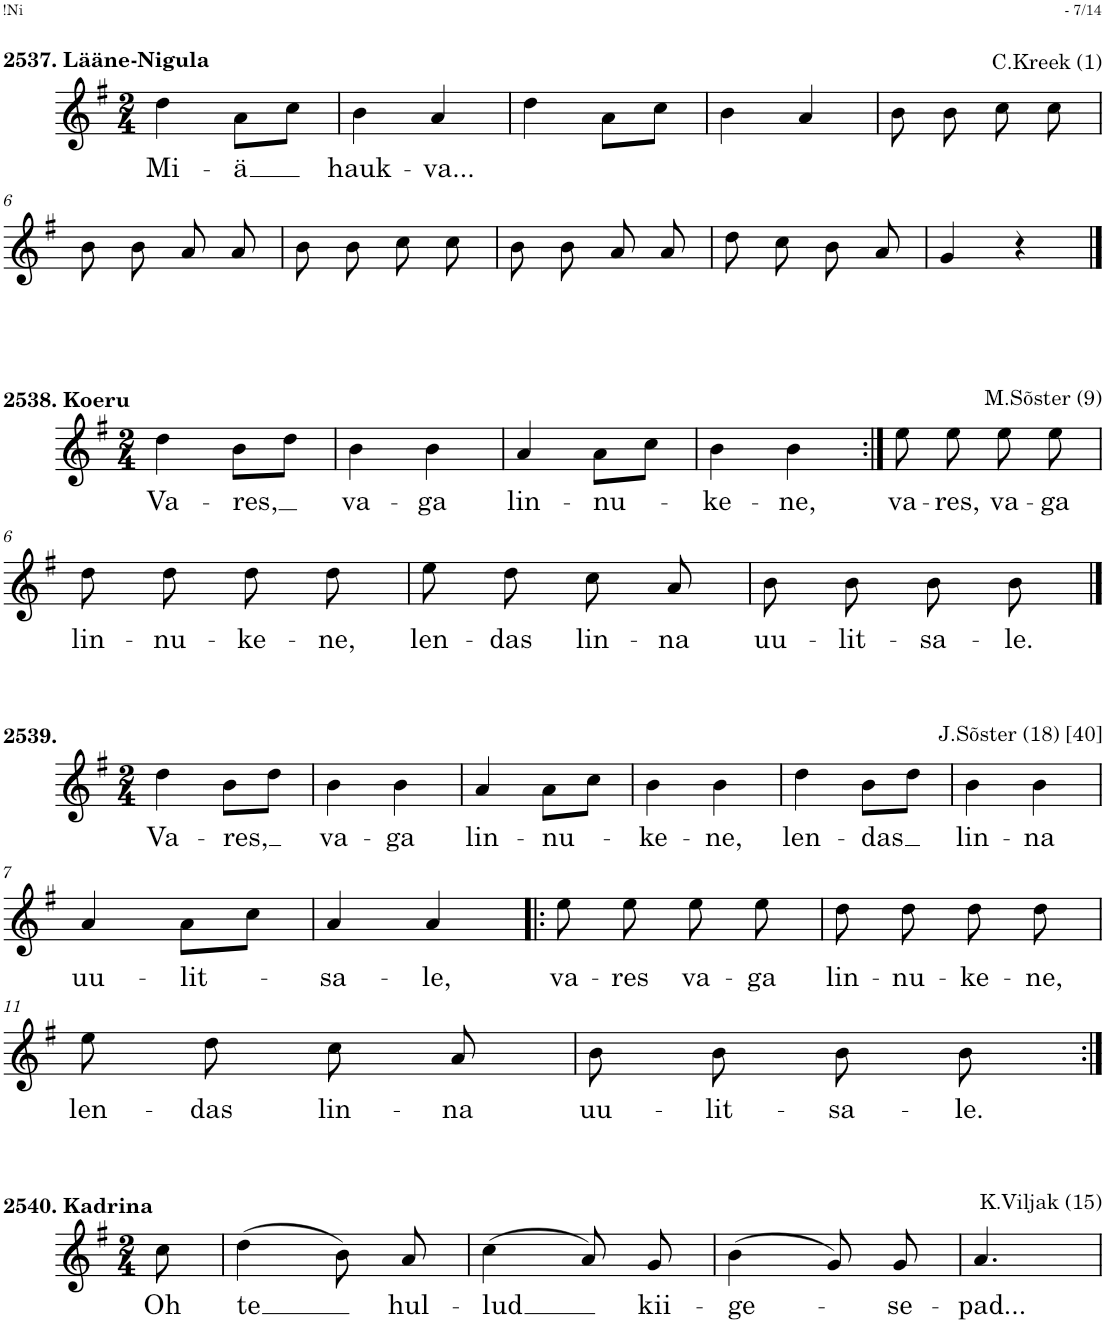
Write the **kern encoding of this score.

**kern	**text
*part1	*part1
*staff1	*staff1
*I"Piano	*
*I'Pno.	*
!!LO:PB:g=z
*clefG2	*
*k[f#]	*
*M2/4	*
=1	=1
!	!LO:LY:b
4dd\	Mi-
!	!LO:LY:b
8a\L	-ä
8cc\J	.
=2	=2
!	!LO:LY:b
4b\	hauk-
!	!LO:LY:b
4a/	-va...
=3	=3
4dd\	.
8a\L	.
8cc\J	.
=4	=4
4b\	.
4a/	.
=5	=5
8b\	.
8b\	.
8cc\	.
8cc\	.
!!LO:LB:g=z
=6	=6
8b\	.
8b\	.
8a/	.
8a/	.
=7	=7
8b\	.
8b\	.
8cc\	.
8cc\	.
=8	=8
8b\	.
8b\	.
8a/	.
8a/	.
=9	=9
8dd\	.
8cc\	.
8b\	.
8a/	.
=10	=10
4g/	.
4r	.
!!LO:LB:g=z
==1	==1
*k[f#]	*
*M2/4	*
!	!LO:LY:b
4dd\	Va-
!	!LO:LY:b
8b\L	-res,
8dd\J	.
=2	=2
!	!LO:LY:b
4b\	va-
!	!LO:LY:b
4b\	-ga
=3	=3
!	!LO:LY:b
4a/	lin-
!	!LO:LY:b
8a\L	-nu-
8cc\J	.
=4	=4
!	!LO:LY:b
4b\	-ke-
!	!LO:LY:b
4b\	-ne,
=5:|!	=5:|!
!	!LO:LY:b
8ee\	va-
!	!LO:LY:b
8ee\	-res,
!	!LO:LY:b
8ee\	va-
!	!LO:LY:b
8ee\	-ga
!!LO:LB:g=z
=6	=6
!	!LO:LY:b
8dd\	lin-
!	!LO:LY:b
8dd\	-nu-
!	!LO:LY:b
8dd\	-ke-
!	!LO:LY:b
8dd\	-ne,
=7	=7
!	!LO:LY:b
8ee\	len-
!	!LO:LY:b
8dd\	-das
!	!LO:LY:b
8cc\	lin-
!	!LO:LY:b
8a/	-na
=8	=8
!	!LO:LY:b
8b\	uu-
!	!LO:LY:b
8b\	-lit-
!	!LO:LY:b
8b\	-sa-
!	!LO:LY:b
8b\	-le.
!!LO:LB:g=z
==1	==1
*k[f#]	*
*M2/4	*
!	!LO:LY:b
4dd\	Va-
!	!LO:LY:b
8b\L	-res,
8dd\J	.
=2	=2
!	!LO:LY:b
4b\	va-
!	!LO:LY:b
4b\	-ga
=3	=3
!	!LO:LY:b
4a/	lin-
!	!LO:LY:b
8a\L	-nu-
8cc\J	.
=4	=4
!	!LO:LY:b
4b\	-ke-
!	!LO:LY:b
4b\	-ne,
=5	=5
!	!LO:LY:b
4dd\	len-
!	!LO:LY:b
8b\L	-das
8dd\J	.
=6	=6
!	!LO:LY:b
4b\	lin-
!	!LO:LY:b
4b\	-na
!!LO:LB:g=z
=7	=7
!	!LO:LY:b
4a/	uu-
!	!LO:LY:b
8a\L	-lit-
8cc\J	.
=8	=8
!	!LO:LY:b
4a/	-sa-
!	!LO:LY:b
4a/	-le,
=9!|:	=9!|:
!	!LO:LY:b
8ee\	va-
!	!LO:LY:b
8ee\	-res
!	!LO:LY:b
8ee\	va-
!	!LO:LY:b
8ee\	-ga
=10	=10
!	!LO:LY:b
8dd\	lin-
!	!LO:LY:b
8dd\	-nu-
!	!LO:LY:b
8dd\	-ke-
!	!LO:LY:b
8dd\	-ne,
!!LO:LB:g=z
=11	=11
!	!LO:LY:b
8ee\	len-
!	!LO:LY:b
8dd\	-das
!	!LO:LY:b
8cc\	lin-
!	!LO:LY:b
8a/	-na
=12	=12
!	!LO:LY:b
8b\	uu-
!	!LO:LY:b
8b\	-lit-
!	!LO:LY:b
8b\	-sa-
!	!LO:LY:b
8b\	-le.
!!LO:LB:g=z
=1:|!	=1:|!
*k[f#]	*
*M2/4	*
!	!LO:LY:b
8cc\	Oh
=2	=2
!	!LO:LY:b
(4dd\	te
8b\)	.
!	!LO:LY:b
8a/	hul-
=3	=3
!	!LO:LY:b
(4cc\	-lud
8a/)	.
!	!LO:LY:b
8g/	kii-
=4	=4
!	!LO:LY:b
(4b\	-ge-
8g/)	.
!	!LO:LY:b
8g/	-se-
=5	=5
!	!LO:LY:b
4.a/	-pad...
=	=
*-	*-
